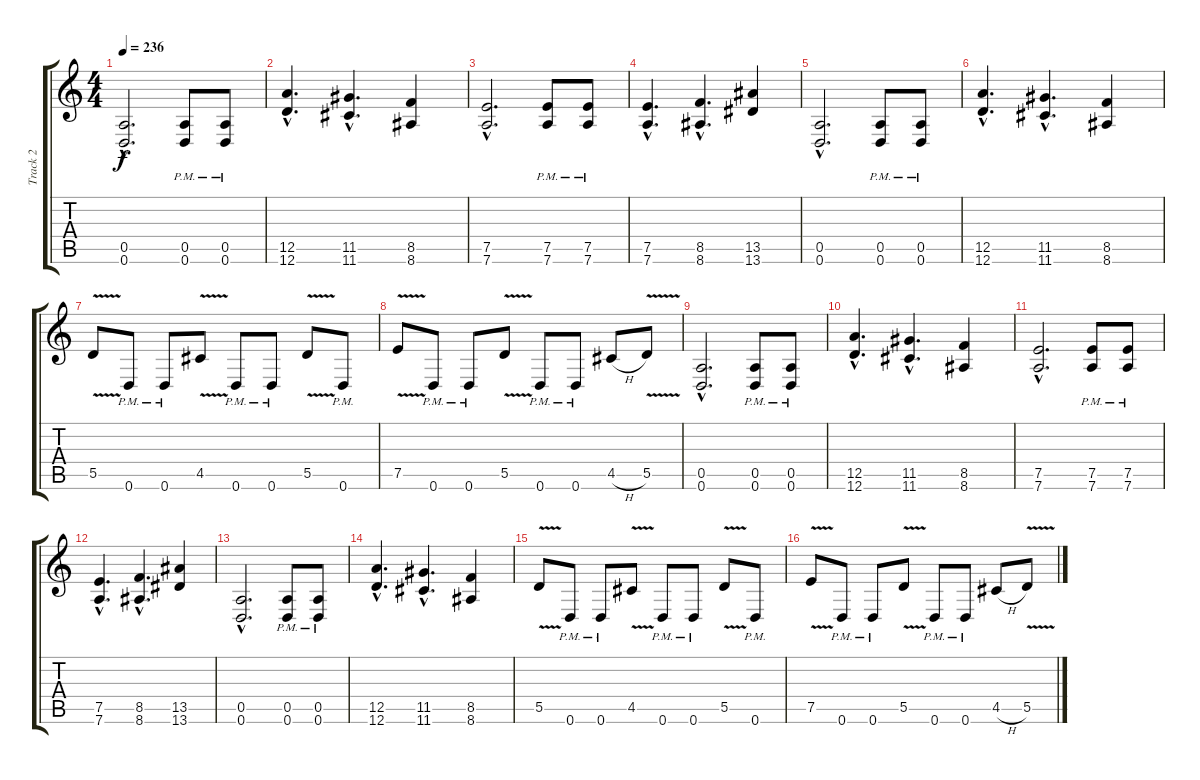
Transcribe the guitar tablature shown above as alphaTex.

\track ("Track 2" "Track 2") {instrument distortionguitar}
\staff {score tabs}
\tuning (E4 B3 G3 D3 A2 D2) {hide}
\ts (4 4)
\tempo 236
\clef g2
\ks c
(0.5{hac} 0.6{hac}).2{d dy f} (0.5{pm} 0.6{pm}).8 (0.5{pm} 0.6{pm}).8 |
(12.5{hac} 12.6{hac}).4{d} (11.5{hac} 11.6{hac}).4{d} (8.5 8.6).4 |
(7.5{hac} 7.6{hac}).2{d} (7.5{pm} 7.6{pm}).8 (7.5{pm} 7.6{pm}).8 |
(7.5{hac} 7.6{hac}).4{d} (8.5{hac} 8.6{hac}).4{d} (13.5 13.6).4 |
(0.5{hac} 0.6{hac}).2{d} (0.5{pm} 0.6{pm}).8 (0.5{pm} 0.6{pm}).8 |
(12.5{hac} 12.6{hac}).4{d} (11.5{hac} 11.6{hac}).4{d} (8.5 8.6).4 |
5.5{v}.8 0.6{pm}.8 0.6{pm}.8 4.5{v}.8 0.6{pm}.8 0.6{pm}.8 5.5{v}.8 0.6{pm}.8 |
7.5{v}.8 0.6{pm}.8 0.6{pm}.8 5.5{v}.8 0.6{pm}.8 0.6{pm}.8 4.5{h}.8 5.5{v}.8 |
(0.5{hac} 0.6{hac}).2{d} (0.5{pm} 0.6{pm}).8 (0.5{pm} 0.6{pm}).8 |
(12.5{hac} 12.6{hac}).4{d} (11.5{hac} 11.6{hac}).4{d} (8.5 8.6).4 |
(7.5{hac} 7.6{hac}).2{d} (7.5{pm} 7.6{pm}).8 (7.5{pm} 7.6{pm}).8 |
(7.5{hac} 7.6{hac}).4{d} (8.5{hac} 8.6{hac}).4{d} (13.5 13.6).4 |
(0.5{hac} 0.6{hac}).2{d} (0.5{pm} 0.6{pm}).8 (0.5{pm} 0.6{pm}).8 |
(12.5{hac} 12.6{hac}).4{d} (11.5{hac} 11.6{hac}).4{d} (8.5 8.6).4 |
5.5{v}.8 0.6{pm}.8 0.6{pm}.8 4.5{v}.8 0.6{pm}.8 0.6{pm}.8 5.5{v}.8 0.6{pm}.8 |
7.5{v}.8 0.6{pm}.8 0.6{pm}.8 5.5{v}.8 0.6{pm}.8 0.6{pm}.8 4.5{h}.8 5.5{v}.8
